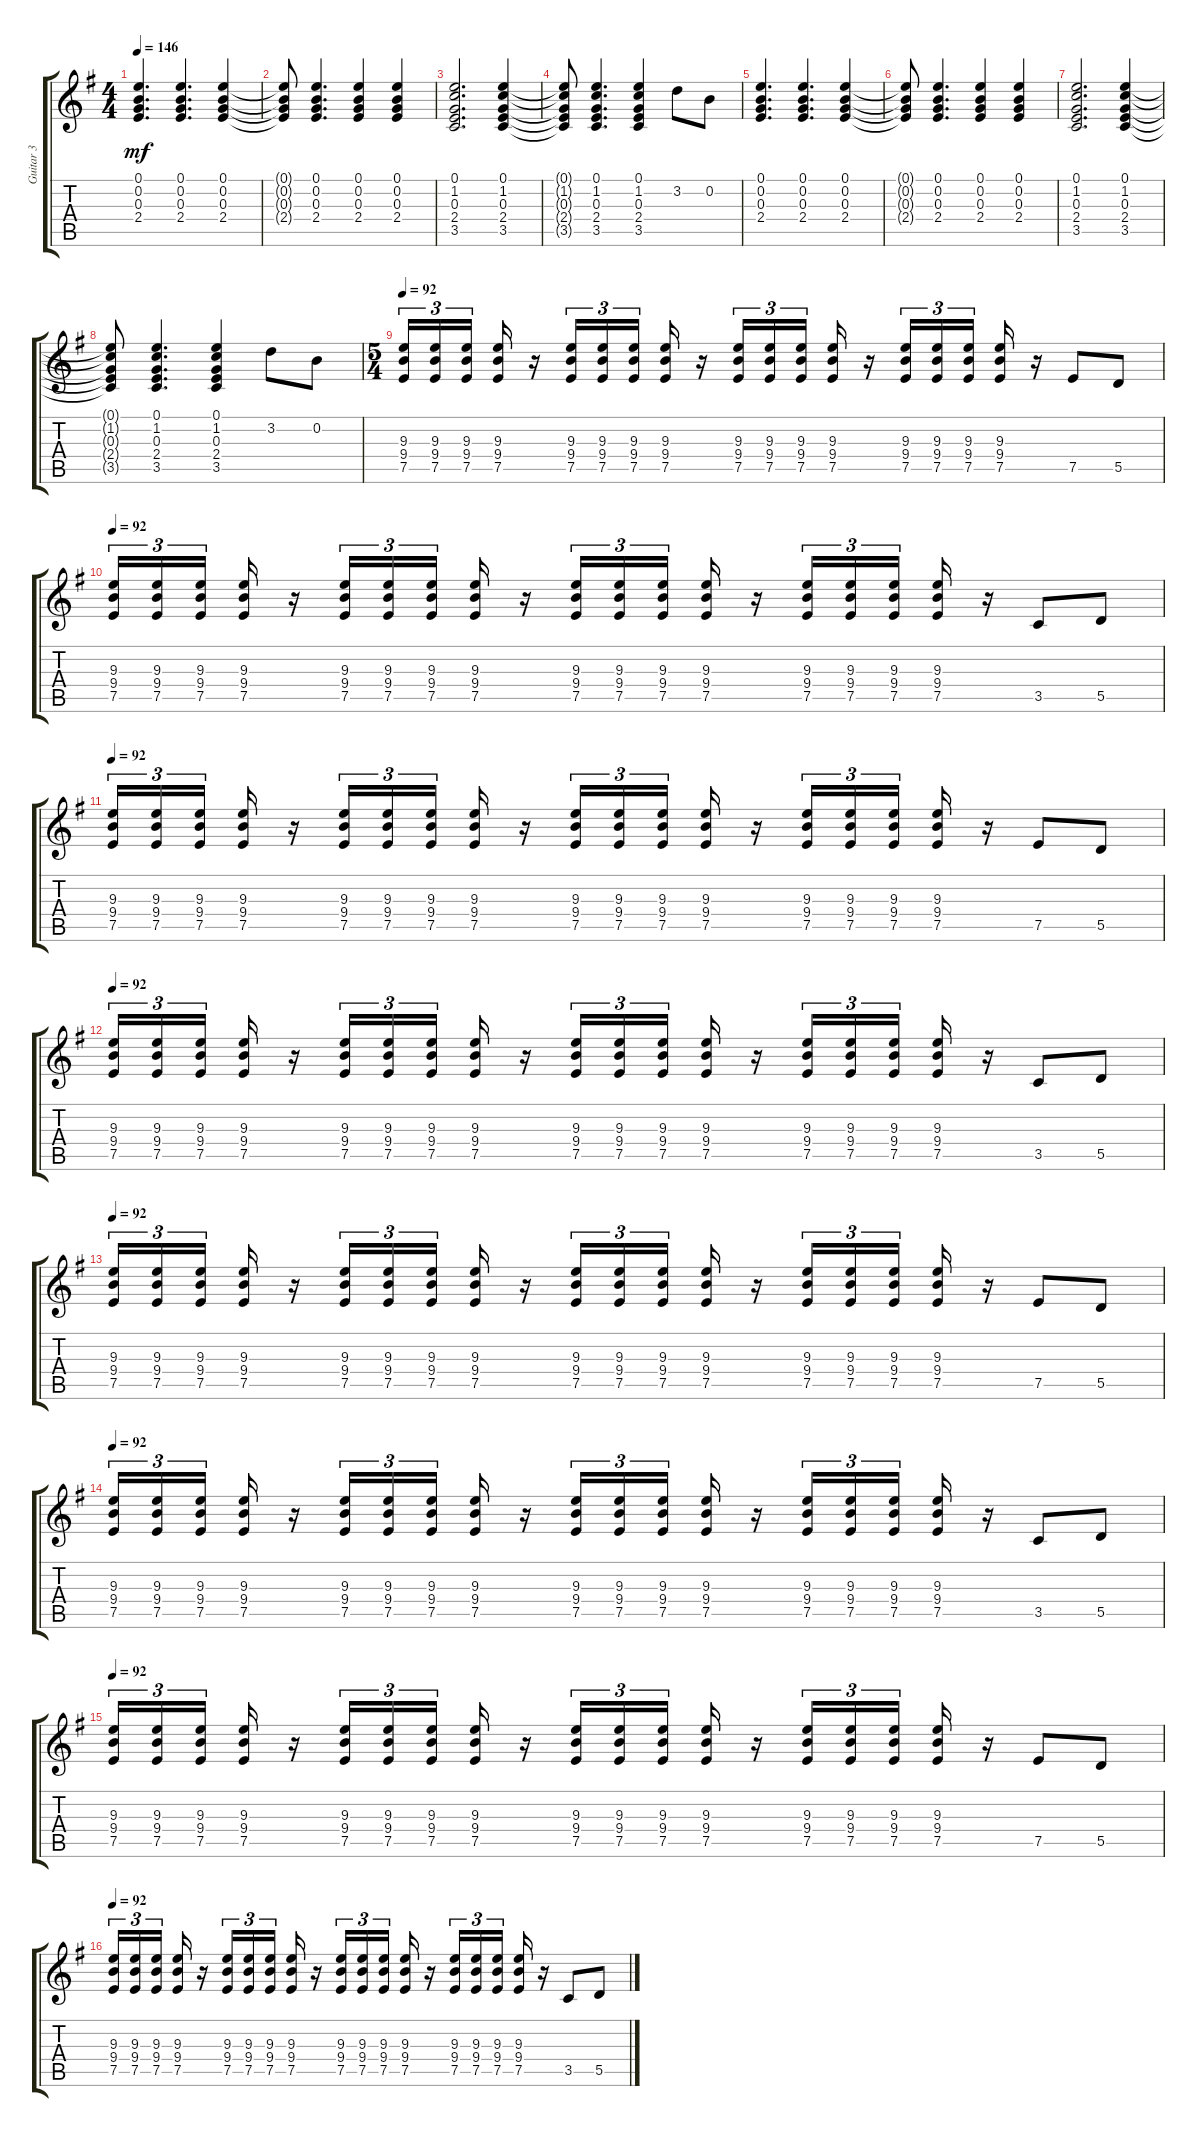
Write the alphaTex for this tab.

\track ("Guitar 3" "Guitar 3") {instrument overdrivenguitar}
\staff {score tabs}
\tuning (E4 B3 G3 D3 A2 E2) {hide}
\ts (4 4)
\tempo 146
\clef g2
\ks g
(0.1 0.2 0.3 2.4).4{d dy mf} (0.1 0.2 0.3 2.4).4{d} (0.1 0.2 0.3 2.4).4 |
(0.1{t} 0.2{t} 0.3{t} 2.4{t}).8 (0.1 0.2 0.3 2.4).4{d} (0.1 0.2 0.3 2.4).4 (0.1 0.2 0.3 2.4).4 |
(0.1 1.2 0.3 2.4 3.5).2{d} (0.1 1.2 0.3 2.4 3.5).4 |
(0.1{t} 1.2{t} 0.3{t} 2.4{t} 3.5{t}).8 (0.1 1.2 0.3 2.4 3.5).4{d} (0.1 1.2 0.3 2.4 3.5).4 3.2.8 0.2.8 |
(0.1 0.2 0.3 2.4).4{d} (0.1 0.2 0.3 2.4).4{d} (0.1 0.2 0.3 2.4).4 |
(0.1{t} 0.2{t} 0.3{t} 2.4{t}).8 (0.1 0.2 0.3 2.4).4{d} (0.1 0.2 0.3 2.4).4 (0.1 0.2 0.3 2.4).4 |
(0.1 1.2 0.3 2.4 3.5).2{d} (0.1 1.2 0.3 2.4 3.5).4 |
(0.1{t} 1.2{t} 0.3{t} 2.4{t} 3.5{t}).8 (0.1 1.2 0.3 2.4 3.5).4{d} (0.1 1.2 0.3 2.4 3.5).4 3.2.8 0.2.8 |
\ts (5 4)
\tempo 92
(9.3 9.4 7.5).16{tu (3 2)} (9.3 9.4 7.5).16{tu (3 2)} (9.3 9.4 7.5).16{tu (3 2) beam splitsecondary} (9.3 9.4 7.5).16 r.16 (9.3 9.4 7.5).16{tu (3 2)} (9.3 9.4 7.5).16{tu (3 2)} (9.3 9.4 7.5).16{tu (3 2) beam splitsecondary} (9.3 9.4 7.5).16 r.16 (9.3 9.4 7.5).16{tu (3 2)} (9.3 9.4 7.5).16{tu (3 2)} (9.3 9.4 7.5).16{tu (3 2) beam splitsecondary} (9.3 9.4 7.5).16 r.16 (9.3 9.4 7.5).16{tu (3 2)} (9.3 9.4 7.5).16{tu (3 2)} (9.3 9.4 7.5).16{tu (3 2) beam splitsecondary} (9.3 9.4 7.5).16 r.16 7.5.8 5.5.8 |
\tempo 92
(9.3 9.4 7.5).16{tu (3 2)} (9.3 9.4 7.5).16{tu (3 2)} (9.3 9.4 7.5).16{tu (3 2) beam splitsecondary} (9.3 9.4 7.5).16 r.16 (9.3 9.4 7.5).16{tu (3 2)} (9.3 9.4 7.5).16{tu (3 2)} (9.3 9.4 7.5).16{tu (3 2) beam splitsecondary} (9.3 9.4 7.5).16 r.16 (9.3 9.4 7.5).16{tu (3 2)} (9.3 9.4 7.5).16{tu (3 2)} (9.3 9.4 7.5).16{tu (3 2) beam splitsecondary} (9.3 9.4 7.5).16 r.16 (9.3 9.4 7.5).16{tu (3 2)} (9.3 9.4 7.5).16{tu (3 2)} (9.3 9.4 7.5).16{tu (3 2) beam splitsecondary} (9.3 9.4 7.5).16 r.16 3.5.8 5.5.8 |
\tempo 92
(9.3 9.4 7.5).16{tu (3 2)} (9.3 9.4 7.5).16{tu (3 2)} (9.3 9.4 7.5).16{tu (3 2) beam splitsecondary} (9.3 9.4 7.5).16 r.16 (9.3 9.4 7.5).16{tu (3 2)} (9.3 9.4 7.5).16{tu (3 2)} (9.3 9.4 7.5).16{tu (3 2) beam splitsecondary} (9.3 9.4 7.5).16 r.16 (9.3 9.4 7.5).16{tu (3 2)} (9.3 9.4 7.5).16{tu (3 2)} (9.3 9.4 7.5).16{tu (3 2) beam splitsecondary} (9.3 9.4 7.5).16 r.16 (9.3 9.4 7.5).16{tu (3 2)} (9.3 9.4 7.5).16{tu (3 2)} (9.3 9.4 7.5).16{tu (3 2) beam splitsecondary} (9.3 9.4 7.5).16 r.16 7.5.8 5.5.8 |
\tempo 92
(9.3 9.4 7.5).16{tu (3 2)} (9.3 9.4 7.5).16{tu (3 2)} (9.3 9.4 7.5).16{tu (3 2) beam splitsecondary} (9.3 9.4 7.5).16 r.16 (9.3 9.4 7.5).16{tu (3 2)} (9.3 9.4 7.5).16{tu (3 2)} (9.3 9.4 7.5).16{tu (3 2) beam splitsecondary} (9.3 9.4 7.5).16 r.16 (9.3 9.4 7.5).16{tu (3 2)} (9.3 9.4 7.5).16{tu (3 2)} (9.3 9.4 7.5).16{tu (3 2) beam splitsecondary} (9.3 9.4 7.5).16 r.16 (9.3 9.4 7.5).16{tu (3 2)} (9.3 9.4 7.5).16{tu (3 2)} (9.3 9.4 7.5).16{tu (3 2) beam splitsecondary} (9.3 9.4 7.5).16 r.16 3.5.8 5.5.8 |
\tempo 92
(9.3 9.4 7.5).16{tu (3 2)} (9.3 9.4 7.5).16{tu (3 2)} (9.3 9.4 7.5).16{tu (3 2) beam splitsecondary} (9.3 9.4 7.5).16 r.16 (9.3 9.4 7.5).16{tu (3 2)} (9.3 9.4 7.5).16{tu (3 2)} (9.3 9.4 7.5).16{tu (3 2) beam splitsecondary} (9.3 9.4 7.5).16 r.16 (9.3 9.4 7.5).16{tu (3 2)} (9.3 9.4 7.5).16{tu (3 2)} (9.3 9.4 7.5).16{tu (3 2) beam splitsecondary} (9.3 9.4 7.5).16 r.16 (9.3 9.4 7.5).16{tu (3 2)} (9.3 9.4 7.5).16{tu (3 2)} (9.3 9.4 7.5).16{tu (3 2) beam splitsecondary} (9.3 9.4 7.5).16 r.16 7.5.8 5.5.8 |
\tempo 92
(9.3 9.4 7.5).16{tu (3 2)} (9.3 9.4 7.5).16{tu (3 2)} (9.3 9.4 7.5).16{tu (3 2) beam splitsecondary} (9.3 9.4 7.5).16 r.16 (9.3 9.4 7.5).16{tu (3 2)} (9.3 9.4 7.5).16{tu (3 2)} (9.3 9.4 7.5).16{tu (3 2) beam splitsecondary} (9.3 9.4 7.5).16 r.16 (9.3 9.4 7.5).16{tu (3 2)} (9.3 9.4 7.5).16{tu (3 2)} (9.3 9.4 7.5).16{tu (3 2) beam splitsecondary} (9.3 9.4 7.5).16 r.16 (9.3 9.4 7.5).16{tu (3 2)} (9.3 9.4 7.5).16{tu (3 2)} (9.3 9.4 7.5).16{tu (3 2) beam splitsecondary} (9.3 9.4 7.5).16 r.16 3.5.8 5.5.8 |
\tempo 92
(9.3 9.4 7.5).16{tu (3 2)} (9.3 9.4 7.5).16{tu (3 2)} (9.3 9.4 7.5).16{tu (3 2) beam splitsecondary} (9.3 9.4 7.5).16 r.16 (9.3 9.4 7.5).16{tu (3 2)} (9.3 9.4 7.5).16{tu (3 2)} (9.3 9.4 7.5).16{tu (3 2) beam splitsecondary} (9.3 9.4 7.5).16 r.16 (9.3 9.4 7.5).16{tu (3 2)} (9.3 9.4 7.5).16{tu (3 2)} (9.3 9.4 7.5).16{tu (3 2) beam splitsecondary} (9.3 9.4 7.5).16 r.16 (9.3 9.4 7.5).16{tu (3 2)} (9.3 9.4 7.5).16{tu (3 2)} (9.3 9.4 7.5).16{tu (3 2) beam splitsecondary} (9.3 9.4 7.5).16 r.16 7.5.8 5.5.8 |
\tempo 92
(9.3 9.4 7.5).16{tu (3 2)} (9.3 9.4 7.5).16{tu (3 2)} (9.3 9.4 7.5).16{tu (3 2) beam splitsecondary} (9.3 9.4 7.5).16 r.16 (9.3 9.4 7.5).16{tu (3 2)} (9.3 9.4 7.5).16{tu (3 2)} (9.3 9.4 7.5).16{tu (3 2) beam splitsecondary} (9.3 9.4 7.5).16 r.16 (9.3 9.4 7.5).16{tu (3 2)} (9.3 9.4 7.5).16{tu (3 2)} (9.3 9.4 7.5).16{tu (3 2) beam splitsecondary} (9.3 9.4 7.5).16 r.16 (9.3 9.4 7.5).16{tu (3 2)} (9.3 9.4 7.5).16{tu (3 2)} (9.3 9.4 7.5).16{tu (3 2) beam splitsecondary} (9.3 9.4 7.5).16 r.16 3.5.8 5.5.8
